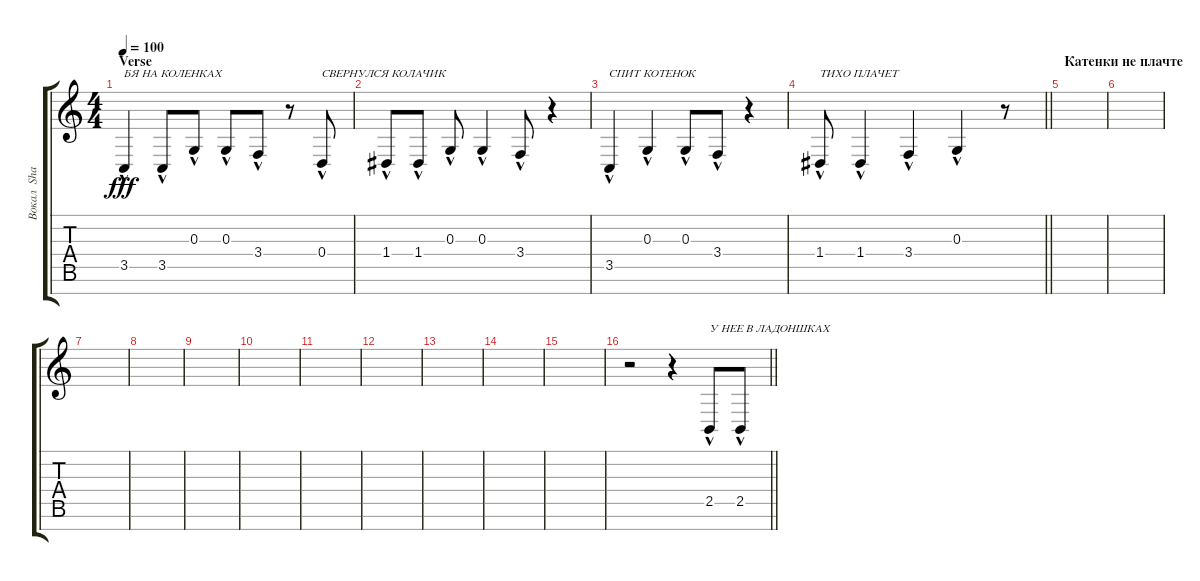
\track ("Вокал  Shaggy" "Вокал  Sha") {instrument honkytonkpiano}
\staff {score tabs}
\tuning (E4 B3 G3 D3 A2 E2 B1) {hide}
\ts (4 4)
\section ("" "Verse")
\tempo 100
\clef g2
\ks c
3.5{hac}.4{txt "БЯ НА КОЛЕНКАХ" dy fff} 3.5{hac}.8 0.3{hac}.8 0.3{hac}.8 3.4{hac}.8 r.8 0.4{hac}.8{txt "СВЕРНУЛСЯ КОЛАЧИК"} |
1.4{hac}.8 1.4{hac}.8 0.3{hac}.8 0.3{hac}.4 3.4{hac}.8 r.4 |
3.5{hac}.4{txt "СПИТ КОТЕНОК "} 0.3{hac}.4 0.3{hac}.8 3.4{hac}.8 r.4 |
\barLineRight lightlight
1.4{hac}.8{txt "ТИХО ПЛАЧЕТ"} 1.4{hac}.4 3.4{hac}.4 0.3{hac}.4 r.8 |
\section ("" "Катенки не плачте")
|
|
|
|
|
|
|
|
|
|
|
\barLineRight lightlight
r.2 r.4 2.5{hac}.8{txt "У НЕЕ В ЛАДОНШКАХ"} 2.5{hac}.8
